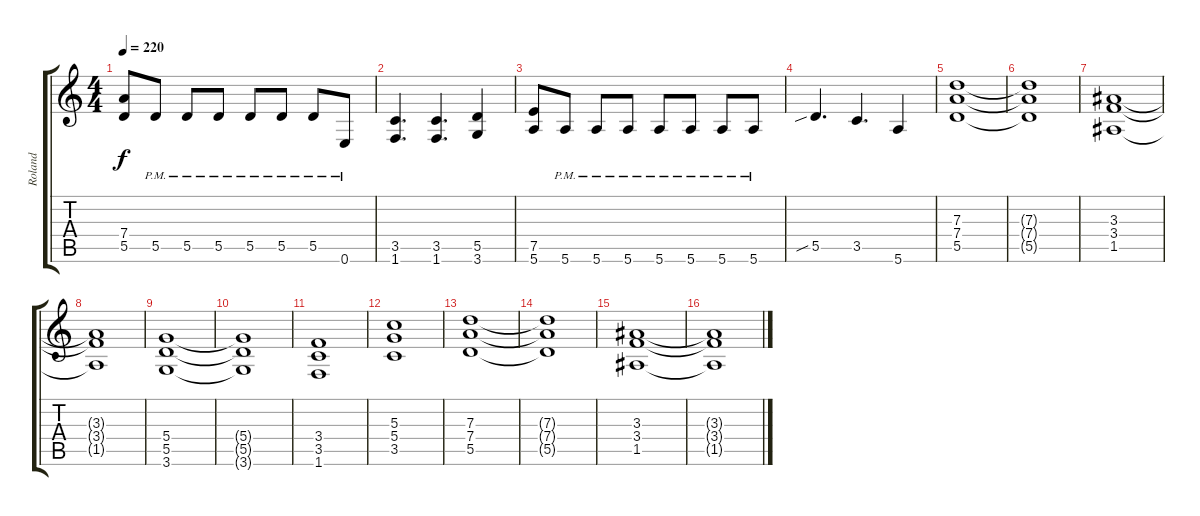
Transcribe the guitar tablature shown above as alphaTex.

\track ("Roland" "Roland") {instrument distortionguitar}
\staff {score tabs}
\tuning (E4 B3 G3 D3 A2 E2) {hide}
\ts (4 4)
\tempo 220
\clef g2
\ks c
(7.4 5.5).8{dy f} 5.5{pm}.8 5.5{pm}.8 5.5{pm}.8 5.5{pm}.8 5.5{pm}.8 5.5{pm}.8 0.6{pm}.8 |
(3.5 1.6).4{d} (3.5 1.6).4{d} (5.5 3.6).4 |
(7.5 5.6).8 5.6{pm}.8 5.6{pm}.8 5.6{pm}.8 5.6{pm}.8 5.6{pm}.8 5.6{pm}.8 5.6{pm}.8 |
5.5{sib}.4{d} 3.5.4{d} 5.6.4 |
(7.3 7.4 5.5).1 |
(7.3{t} 7.4{t} 5.5{t}).1 |
(3.3 3.4 1.5).1 |
(3.3{t} 3.4{t} 1.5{t}).1 |
(5.4 5.5 3.6).1 |
(5.4{t} 5.5{t} 3.6{t}).1 |
(3.4 3.5 1.6).1 |
(5.3 5.4 3.5).1 |
(7.3 7.4 5.5).1 |
(7.3{t} 7.4{t} 5.5{t}).1 |
(3.3 3.4 1.5).1 |
(3.3{t} 3.4{t} 1.5{t}).1
